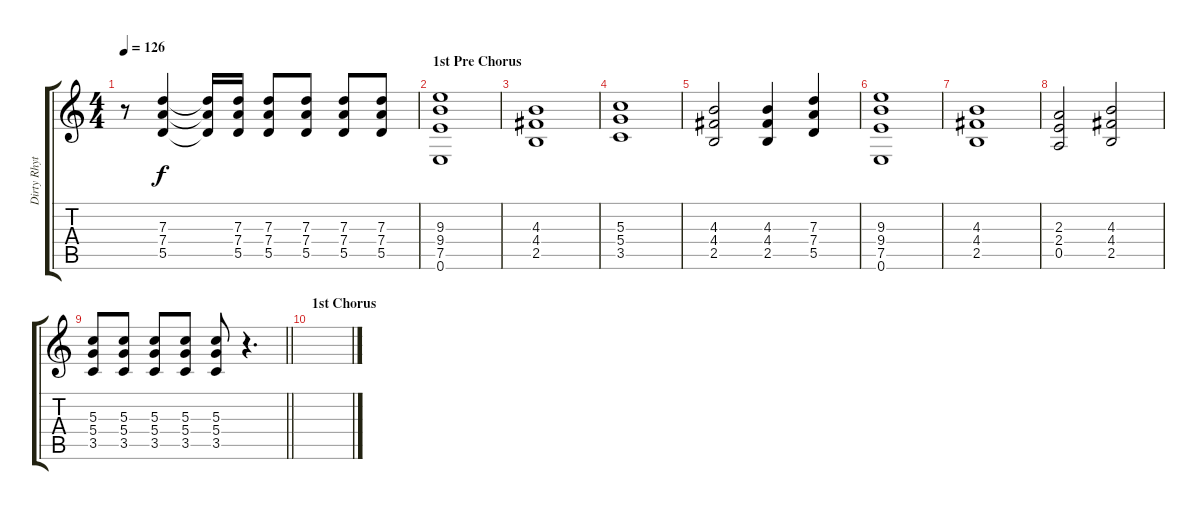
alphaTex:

\track ("Dirty Rhythm" "Dirty Rhyt") {instrument overdrivenguitar}
\staff {score tabs}
\tuning (E4 B3 G3 D3 A2 E2) {hide}
\ts (4 4)
\tempo 126
\clef g2
\ks c
r.8{dy f} (7.3 7.4 5.5).4 (7.3{t} 7.4{t} 5.5{t}).16 (7.3 7.4 5.5).16 (7.3 7.4 5.5).8 (7.3 7.4 5.5).8 (7.3 7.4 5.5).8 (7.3 7.4 5.5).8 |
\section ("" "1st Pre Chorus")
(9.3 9.4 7.5 0.6).1 |
(4.3 4.4 2.5).1 |
(5.3 5.4 3.5).1 |
(4.3 4.4 2.5).2 (4.3 4.4 2.5).4 (7.3 7.4 5.5).4 |
(9.3 9.4 7.5 0.6).1 |
(4.3 4.4 2.5).1 |
(2.3 2.4 0.5).2 (4.3 4.4 2.5).2 |
\barLineRight lightlight
(5.3 5.4 3.5).8 (5.3 5.4 3.5).8 (5.3 5.4 3.5).8 (5.3 5.4 3.5).8 (5.3 5.4 3.5).8 r.4{d} |
\section ("" "1st Chorus")
